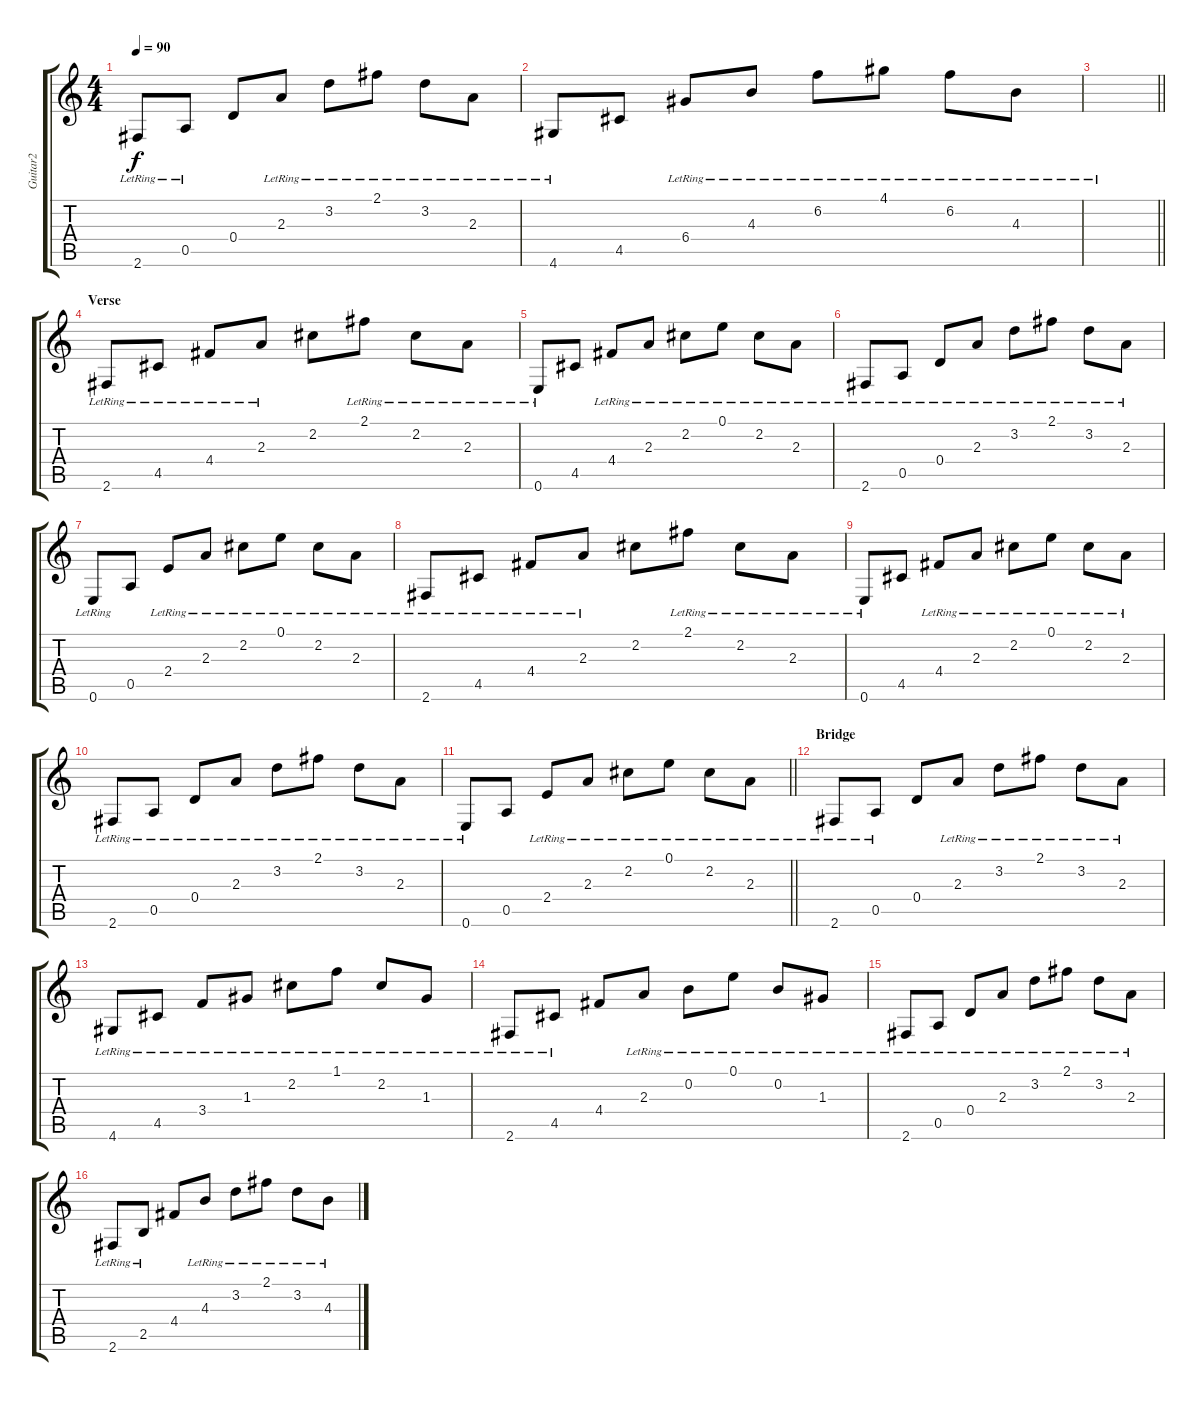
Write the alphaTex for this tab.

\track ("Guitar2" "Guitar2") {instrument electricguitarmuted}
\staff {score tabs}
\tuning (E4 B3 G3 D3 A2 E2) {hide}
\ts (4 4)
\tempo 90
\clef g2
\ks c
2.6{lr}.8{dy f} 0.5{lr}.8 0.4.8 2.3{lr}.8 3.2{lr}.8 2.1{lr}.8 3.2{lr}.8 2.3{lr}.8 |
4.6{lr}.8 4.5.8 6.4{lr}.8 4.3{lr}.8 6.2{lr}.8 4.1{lr}.8 6.2{lr}.8 4.3{lr}.8 |
\barLineRight lightlight
|
\section ("" "Verse")
2.6{lr}.8{volume 6 balance 8} 4.5{lr}.8 4.4{lr}.8 2.3{lr}.8 2.2.8 2.1{lr}.8 2.2{lr}.8 2.3{lr}.8 |
0.6{lr}.8 4.5.8 4.4{lr}.8 2.3{lr}.8 2.2{lr}.8 0.1{lr}.8 2.2{lr}.8 2.3{lr}.8 |
2.6{lr}.8 0.5{lr}.8 0.4{lr}.8 2.3{lr}.8 3.2{lr}.8 2.1{lr}.8 3.2{lr}.8 2.3{lr}.8 |
0.6{lr}.8 0.5.8 2.4{lr}.8 2.3{lr}.8 2.2{lr}.8 0.1{lr}.8 2.2{lr}.8 2.3{lr}.8 |
2.6{lr}.8 4.5{lr}.8 4.4{lr}.8 2.3{lr}.8 2.2.8 2.1{lr}.8 2.2{lr}.8 2.3{lr}.8 |
0.6{lr}.8 4.5.8 4.4{lr}.8 2.3{lr}.8 2.2{lr}.8 0.1{lr}.8 2.2{lr}.8 2.3{lr}.8 |
2.6{lr}.8 0.5{lr}.8 0.4{lr}.8 2.3{lr}.8 3.2{lr}.8 2.1{lr}.8 3.2{lr}.8 2.3{lr}.8 |
\barLineRight lightlight
0.6{lr}.8 0.5.8 2.4{lr}.8 2.3{lr}.8 2.2{lr}.8 0.1{lr}.8 2.2{lr}.8 2.3{lr}.8 |
\section ("" "Bridge")
2.6{lr}.8 0.5{lr}.8 0.4.8 2.3{lr}.8 3.2{lr}.8 2.1{lr}.8 3.2{lr}.8 2.3{lr}.8 |
4.6{lr}.8 4.5{lr}.8 3.4{lr}.8 1.3{lr}.8 2.2{lr}.8 1.1{lr}.8 2.2{lr}.8 1.3{lr}.8 |
2.6{lr}.8 4.5{lr}.8 4.4.8 2.3{lr}.8 0.2{lr}.8 0.1{lr}.8 0.2{lr}.8 1.3{lr}.8 |
2.6{lr}.8 0.5{lr}.8 0.4{lr}.8 2.3{lr}.8 3.2{lr}.8 2.1{lr}.8 3.2{lr}.8 2.3{lr}.8 |
2.6{lr}.8 2.5{lr}.8 4.4.8 4.3{lr}.8 3.2{lr}.8 2.1{lr}.8 3.2{lr}.8 4.3{lr}.8
